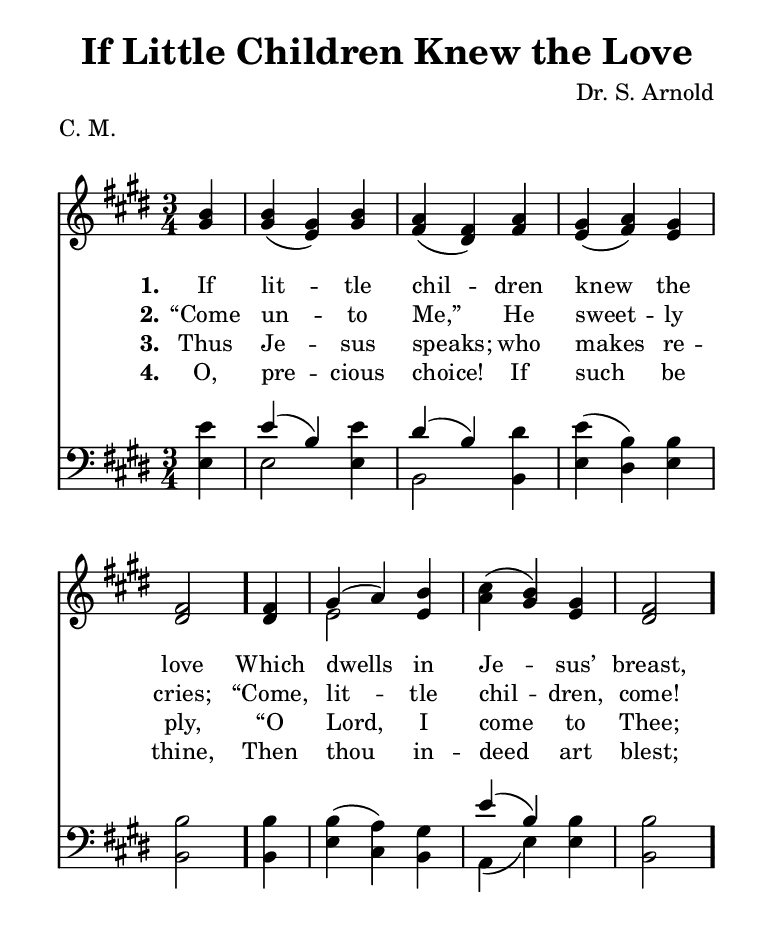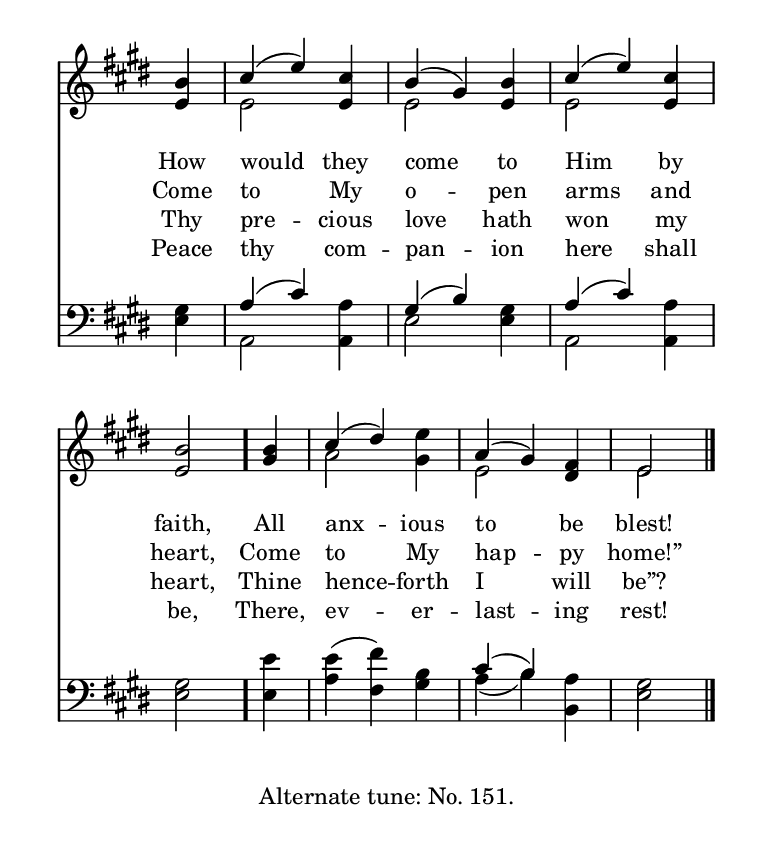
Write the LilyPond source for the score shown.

\include "common/global.ily"
\paper {
  \include "common/paper.ily"
  ragged-bottom = ##t
}

\header{
  %children
  hymnnumber = "300"
  title = "If Little Children Knew the Love"
  tunename = "Arnold"
  meter = "C. M."
  poet = ""
  composer = "Dr. S. Arnold"
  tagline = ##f
}

global = {
  \include "common/overrides.ily"
  \override Staff.TimeSignature.style = #'numbered
  \time 3/4
  \override Score.MetronomeMark.transparent = ##t % hide all fermata changes too
  \tempo 4=100
  \key e \major
  \partial 4
  \autoBeamOff
}

notesSoprano = {
\global
\relative c'' {

  b4 | b( gis) b | a( fis) a | gis( a) gis | fis2
  fis4 | gis4( a) b | cis( b) gis | fis2
  b4 | cis( e) cis | b( gis) b | cis( e) cis | b2
  b4 | cis( dis) e | a,( gis) fis | e2

  \bar "|."

}
}

notesAlto = {
\global
\relative e' {

  gis4 | gis( e) gis | fis( dis) fis | e( fis) e | dis2
  dis4 | e2 e4 | a( gis) e | dis2
  e4 | e2 e4 | e2 e4 | e2 e4 | e2
  gis4 | a2 gis4 | e2 dis4 | e2

}
}

notesTenor = {
\global
\relative a' {

  e4 | e( b) e | dis( b) dis | e( b) b | b2
  b4 | b( a) gis | e'( b) b | b2
  gis4 | a( cis) a | gis( b) gis | a( cis) a | gis2
  e'4 | e( fis) b, | cis( b) a | gis2

}
}

notesBass = {
\global
\relative f {

  e4 | e2 e4 b2 b4 | e( dis) e | b2
  b4 | e( cis) b | a( e') e | b2
  e4 | a,2 a4 | e'2 e4 | a,2 a4 | e'2
  e4 | a( fis) gis | a( b) b, | e2

}
}

wordsA = \lyricmode {
\set stanza = "1."

If lit -- tle chil -- dren knew the love \bar "."
Which dwells in Je -- sus’ breast, \bar "."
How would they come to Him by faith, \bar "."
All anx -- ious to be blest! \bar "."

}

wordsB = \lyricmode {
\set stanza = "2."

“Come un -- to Me,” He sweet -- ly cries;
“Come, lit -- tle chil -- dren, come!
Come to My o -- pen arms and heart,
Come to My hap -- py home!”

}

wordsC = \lyricmode {
\set stanza = "3."

Thus Je -- sus speaks; who makes re -- ply,
“O Lord, I come to Thee;
Thy pre -- cious love hath won my heart,
Thine hence -- forth I will be”?

}

wordsD = \lyricmode {
\set stanza = "4."

O, pre -- cious choice! If such be thine,
Then thou in -- deed art blest;
Peace thy com -- pan -- ion here shall be,
There, ev -- er -- last -- ing rest!

}

\score {
  \context ChoirStaff <<
    \context Staff = upper <<
      \set Staff.autoBeaming = ##f
      \set ChoirStaff.systemStartDelimiter = #'SystemStartBar
      \set ChoirStaff.printPartCombineTexts = ##f
      \partcombine #'(2 . 9) \notesSoprano \notesAlto
      \context NullVoice = sopranos { \voiceOne << \notesSoprano >> }
      \context NullVoice = altos { \voiceTwo << \notesAlto >> }
      \context Lyrics = one   \lyricsto sopranos \wordsA
      \context Lyrics = two   \lyricsto sopranos \wordsB
      \context Lyrics = three \lyricsto sopranos \wordsC
      \context Lyrics = four  \lyricsto sopranos \wordsD
    >>
    \context Staff = men <<
      \set Staff.autoBeaming = ##f
      \clef bass
      \set ChoirStaff.printPartCombineTexts = ##f
      \partcombine #'(2 . 9) \notesTenor \notesBass
      \context NullVoice = tenors { \voiceOne << \notesTenor >> }
      \context NullVoice = basses { \voiceTwo << \notesBass >> }
    >>
  >>
  \layout {
    \include "common/layout.ily"
  }
  \midi{
    \include "common/midi.ily"
  }
}

\noPageBreak \markup { \vspace #2 \fill-line { \raise #2 \line { Alternate tune: No. 151. } } }

\version "2.19.49"  % necessary for upgrading to future LilyPond versions.

% vi:set et ts=2 sw=2 ai nocindent syntax=lilypond:
